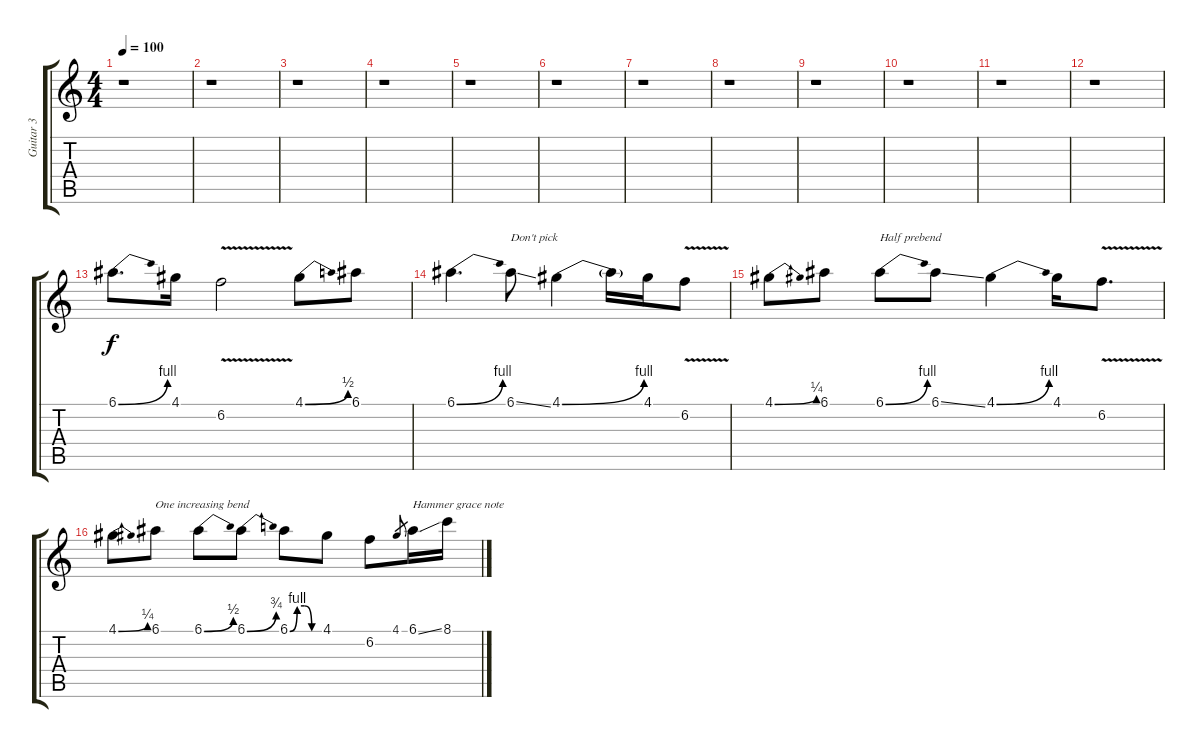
\track ("Guitar 3" "Guitar 3") {instrument electricguitarjazz}
\staff {score tabs}
\tuning (E4 B3 G3 D3 A2 E2) {hide}
\ts (4 4)
\tempo 100
\clef g2
\ks c
r.1{dy f} |
r.1 |
r.1 |
r.1 |
r.1 |
r.1 |
r.1 |
r.1 |
r.1 |
r.1 |
r.1 |
r.1 |
6.1{be (bend 0 0 60 4)}.8{d} 4.1.16 6.2{v}.2 4.1{be (bend 0 0 60 2)}.8 6.1.8 |
6.1{be (bend 0 0 60 4)}.4{d} 6.1{ss}.8{txt "Don't pick"} 4.1{be (bend 0 0 60 4)}.4 4.1{t}.16 4.1.16 6.2{v}.8 |
4.1{be (bend 0 0 60 1)}.8 6.1.8 6.1{be (bend 0 0 60 4)}.8{txt "Half prebend"} 6.1{ss}.8 4.1{be (bend 0 0 60 4)}.4 4.1.16 6.2{v}.8{d} |
4.1{be (bend 0 0 60 1)}.8 6.1.8{txt "One increasing bend"} 6.1{be (bend 0 0 60 2)}.8 6.1{be (bend 0 0 60 3)}.8 6.1{be (custom 0 0 15 4 30 4 45 0 60 0)}.8 4.1.8 6.2.8 4.1.8{gr} 6.1{ss}.16{txt "Hammer grace note"} 8.1.16
